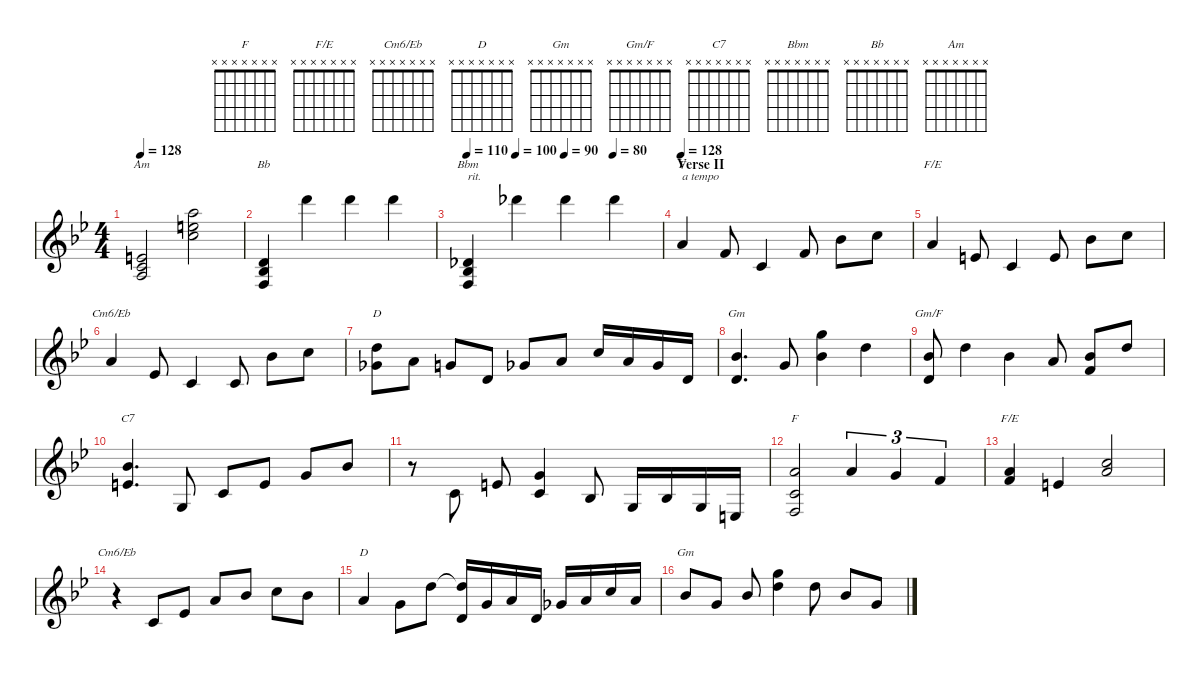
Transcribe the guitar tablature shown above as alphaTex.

\defaultSystemsLayout 4
\hideDynamics
\bracketExtendMode nobrackets
\singleTrackTrackNamePolicy hidden
\multiTrackTrackNamePolicy hidden
\firstSystemTrackNameMode fullname
\firstSystemTrackNameOrientation horizontal
\otherSystemsTrackNameOrientation horizontal
\track ("Piano" "pno.") {defaultSystemsLayout 4 instrument acousticgrandpiano}
\staff {score}
\tuning (E4 B3 G3 D3 A2 E2 B1)
\chord ("F" x x x x x x x)
\chord ("F/E" x x x x x x x)
\chord ("Cm6/Eb" x x x x x x x)
\chord ("D" x x x x x x x)
\chord ("Gm" x x x x x x x)
\chord ("Gm/F" x x x x x x x)
\chord ("C7" x x x x x x x)
\chord ("Bbm" x x x x x x x)
\chord ("Bb" x x x x x x x)
\chord ("Am" x x x x x x x)
\ts (4 4)
\tempo 128
\clef g2
\ks bb
(14.4{acc forcenatural} 15.5{acc forcenatural} 17.6{acc forcenatural}).2{ch "Am" dy f beam Up} (17.1{acc forcenatural} 17.2{acc forcenatural} 17.3{acc forcenatural}).2{beam Down} |
(12.4{acc forcenatural} 13.5{acc b} 13.6{acc forcenatural}).4{ch "Bb" beam Up} 22.1{acc forcenatural}.4{beam Down} 22.1{acc forcenatural}.4{beam Down} 22.1{acc forcenatural}.4{beam Down} |
\tempo 110
\tempo (100 0.25)
\tempo (90 0.5)
\tempo (80 0.75)
(16.5{acc b} 18.6{acc b} 18.7{acc forcenatural}).4{ch "Bbm" txt "rit." beam Up} 21.1{acc b}.4{beam Down} 21.1{acc b}.4{beam Down} 21.1{acc b}.4{beam Down} |
\section ("" "Verse II")
\tempo 128
14.3{acc forcenatural}.4{ch "F" txt "a tempo" beam Up} 15.4{acc forcenatural}.8{beam Up} 15.5{acc forcenatural}.4{beam Up} 15.4{acc forcenatural}.8{beam Up} 15.3{acc b}.8{beam Down} 17.3{acc forcenatural}.8{beam Down} |
14.3{acc forcenatural}.4{ch "F/E" beam Up} 14.4{acc forcenatural}.8{beam Up} 15.5{acc forcenatural}.4{beam Up} 14.4{acc forcenatural}.8{beam Up} 15.3{acc b}.8{beam Down} 17.3{acc forcenatural}.8{beam Down} |
14.3{acc forcenatural}.4{ch "Cm6/Eb" beam Up} 13.4{acc b}.8{beam Up} 15.5{acc forcenatural}.4{beam Up} 15.5{acc forcenatural}.8{beam Up} 15.3{acc b}.8{beam Down} 17.3{acc forcenatural}.8{beam Down} |
(15.2{acc forcenatural} 16.4{acc b}).8{ch "D" beam Down} 14.3{acc forcenatural}.8{beam Down} 12.3{acc forcenatural}.8{beam Up} 12.4{acc forcenatural}.8{beam Up} 16.4{acc b}.8{beam Up} 14.3{acc forcenatural}.8{beam Up} 17.3{acc forcenatural}.16{beam Up} 14.3{acc forcenatural}.16{beam Up} 16.4{acc b}.16{beam Up} 12.4{acc forcenatural}.16{beam Up} |
(15.3{acc b} 12.4{acc forcenatural}).4{d ch "Gm" beam Up} 12.3{acc forcenatural}.8{beam Up} (15.1{acc forcenatural} 15.3{acc b}).4{beam Down} 15.2{acc forcenatural}.4{beam Down} |
(15.3{acc b} 12.4{acc forcenatural}).8{ch "Gm/F" beam Up} 15.2{acc forcenatural}.4{beam Down} 15.3{acc b}.4{beam Down} 14.3{acc forcenatural}.8{beam Up} (15.3{acc b} 15.4{acc forcenatural}).8{beam Up} 15.2{acc forcenatural}.8{beam Up} |
(25.5{acc b} 29.7{acc forcenatural}).4{d ch "C7" beam Up} 15.6{acc forcenatural}.8{beam Up} 15.5{acc forcenatural}.8{beam Up} 14.4{acc forcenatural}.8{beam Up} 12.3{acc forcenatural}.8{beam Up} 15.3{acc b}.8{beam Up} |
r.8{beam Down} 15.5{acc forcenatural}.8{beam Up} 14.4{acc forcenatural}.8{beam Up} (12.3{acc forcenatural} 15.5{acc forcenatural}).4{beam Up} 13.5{acc b}.8{beam Up} 15.6{acc forcenatural}.16{beam Up} 13.5{acc b}.16{beam Up} 15.6{acc forcenatural}.16{beam Up} 12.6{acc forcenatural}.16{beam Up} |
(14.3{acc forcenatural} 15.5{acc forcenatural} 13.6{acc forcenatural}).2{ch "F" beam Up} 14.3{acc forcenatural}.4{tu (3 2) beam Up} 12.3{acc forcenatural}.4{tu (3 2) beam Up} 15.4{acc forcenatural}.4{tu (3 2) beam Up} |
(14.3{acc forcenatural} 15.4{acc forcenatural}).4{ch "F/E" beam Up} 14.4{acc forcenatural}.4{beam Up} (13.2{acc forcenatural} 14.3{acc forcenatural}).2{beam Up} |
r.4{ch "Cm6/Eb" beam Down} 15.5{acc forcenatural}.8{beam Up} 13.4{acc b}.8{beam Up} 14.3{acc forcenatural}.8{beam Up} 15.3{acc b}.8{beam Up} 13.2{acc forcenatural}.8{beam Down} 15.3{acc b}.8{beam Down} |
14.3{acc forcenatural}.4{ch "D" beam Up} 12.3{acc forcenatural}.8{beam Down} 15.2{acc forcenatural}.8{beam Down} (15.2{t acc forcenatural} 12.4{acc forcenatural}).16{beam Up} 12.3{acc forcenatural}.16{beam Up} 14.3{acc forcenatural}.16{beam Up} 12.4{acc forcenatural}.16{beam Up} 16.4{acc b}.16{beam Up} 14.3{acc forcenatural}.16{beam Up} 17.3{acc forcenatural}.16{beam Up} 14.3{acc forcenatural}.16{beam Up} |
15.3{acc b}.8{ch "Gm" beam Up} 12.3{acc forcenatural}.8{beam Up} 15.3{acc b}.8{beam Up} (15.1{acc forcenatural} 15.2{acc forcenatural}).4{beam Down} 15.2{acc forcenatural}.8{beam Down} 15.3{acc b}.8{beam Up} 12.3{acc forcenatural}.8{beam Up}
